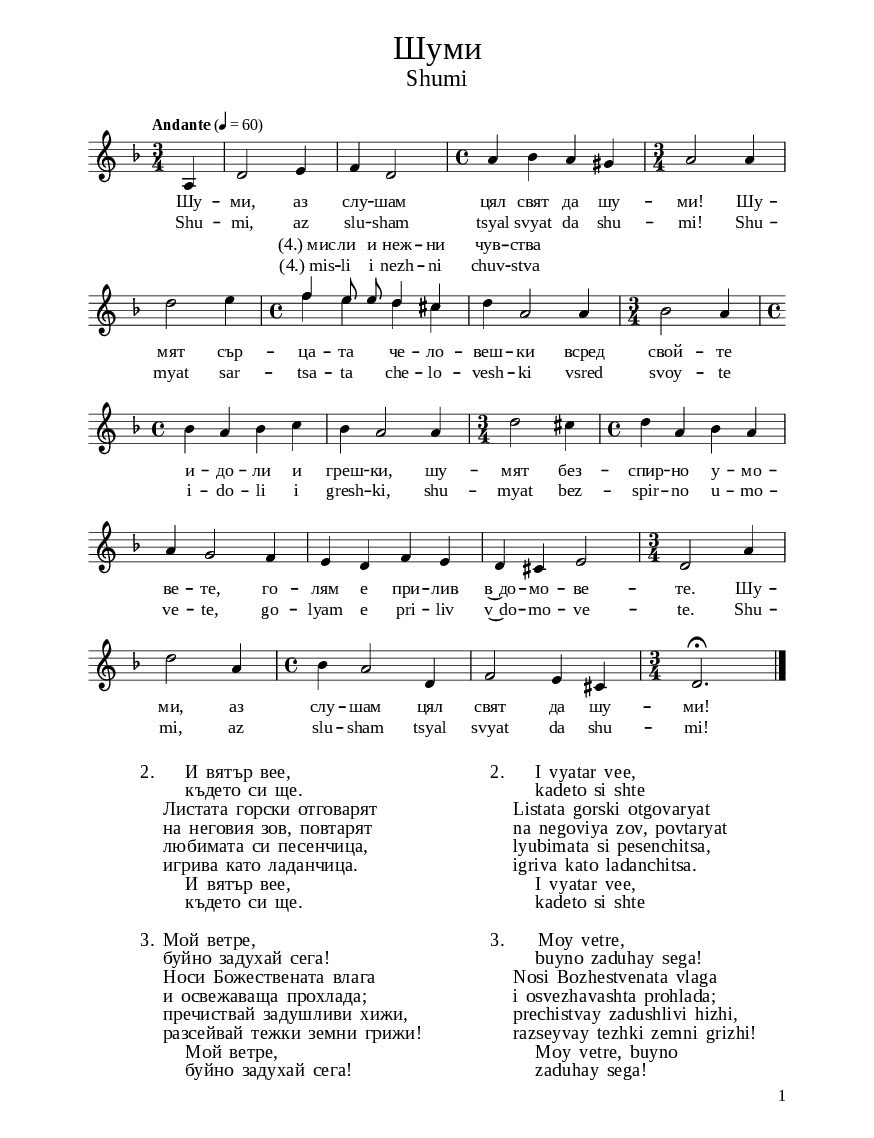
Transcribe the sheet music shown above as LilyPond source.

\version "2.24.0"

% include paper part and global functions
\include "include/globals.ily"

\bookpart {
  \include "include/bookpart-paper.ily"
  \score {
    \include "include/score-layout.ily"

    <<
      \new Lyrics = "tempVoiceLyricsBG" \with {
        % lyrics above a staff should have this override
        \override VerticalAxisGroup.staff-affinity = #DOWN
      }
      \new Lyrics = "tempVoiceLyricsEN" \with {
        \override VerticalAxisGroup.staff-affinity = #DOWN
      }
      \new Voice = "mainVoice" \absolute  {
        \clef treble
        \key d \minor
        \time 3/4
        \tempoFunc "Andante" 4 "60"
        \partial 4
        \autoBeamOff

        a4 | d'2 e'4 | f'4 d'2 | \time 4/4  a'4 bes' a' gis' | \time 3/4  a'2 a'4 \break |
        d''2 e''4 | \time 4/4

        <<
          % now temporary add a second voice
          {
            \voiceTwo % this voice is in the same context as parent
            f''4 e'' d'' cis'' | d''4 \stemUp a'2 \stemNeutral
          }
          \new Voice = "tempVoice" {
            % this is a new voice context
            \voiceOne \autoBeamOff
            f''4 e''8 e'' d''4 cis'' | \hideNotes d''4 \stemDown a'2 \stemNeutral \unHideNotes
          }
        >>
        \oneVoice

        a'4 | \time 3/4  bes'2 a'4 | \break

        \time 4/4  bes'4 a' bes' c'' | bes'4 a'2 a'4 | \time 3/4  d''2 cis''4 | \time 4/4  d''4 a' bes' a' \break |
        a'4 g'2 f'4 |  e'4 d' f' e' | d'4 cis' e'2 | \time 3/4  d'2 a'4 \break |
        d''2 a'4 | \time 4/4  bes'4 a'2 d'4 |  f'2 e'4 cis' | \time 3/4  d'2.\fermata | \bar "|." \break
      }

      \new Lyrics \lyricsto "mainVoice" {
        Шу -- ми,
        аз слу -- шам цял свят да шу -- ми! Шу -- мят
        сър -- ца -- та че -- ло --  веш -- ки всред
        свой -- те и -- до -- ли и греш -- ки, шу -- мят
        без -- спир -- но у -- мо -- ве -- те, го -- лям
        е при -- лив в~до -- мо -- ве -- те. Шу -- ми,
        аз слу -- шам цял свят да шу -- ми!
      }

      \context Lyrics = "tempVoiceLyricsBG" {
        \lyricsto "tempVoice" {
          "(4.) мис" -- ли и неж -- ни чув -- ства
        }
      }

      \new Lyrics \lyricsto "mainVoice" {
        Shu -- mi,
        az slu -- sham tsyal svyat da shu -- mi! Shu -- myat
        sar -- tsa -- ta che -- lo --  vesh -- ki vsred
        svoy -- te i -- do -- li i gresh -- ki, shu -- myat
        bez -- spir -- no u -- mo -- ve -- te, go -- lyam
        e pri -- liv v~do -- mo -- ve -- te. Shu -- mi,
        az slu -- sham tsyal svyat da shu -- mi!
      }

      \context Lyrics = "tempVoiceLyricsEN" {
        \lyricsto "tempVoice" {
          "(4.) mis" -- li i nezh -- ni chuv -- stva
        }
      }

    >>



    \header {
      title = \titleFunc "Шуми" "Shumi"
    }

    \midi{}

  } % score



  \markup \fontsize #+1.7 {
    \hspace #5
    \override #'(baseline-skip . 1.8)
    \column {
      \line {   2.  "   "       И вятър вее, }

      \line {   "   "    "   "       където си ще.}

      \line {   "   "Листата горски отговарят}

      \line {   "   "на неговия зов, повтарят}

      \line {   "   "любимата си песенчица,}

      \line {   "   "игрива като ладанчица.}

      \line {  "   "    "   "И вятър вее, }

      \line {    "   "    "   "където си ще.}


      \line { " " }
      \line {   3. Мой ветре, }

      \line {   "   "     буйно задухай сега!}

      \line {   "   "Носи Божествената влага}

      \line {   "   "и освежаваща прохлада;}

      \line {   "   "пречиствай задушливи хижи,}

      \line {   "   "разсейвай тежки земни грижи!}

      \line {    "   "    "   "Мой ветре, }

      \line {    "   "    "   "буйно задухай сега!}

    }

    \hspace #6
    \override #'(baseline-skip . 1.8)
    \column {
      \line {   2.  "   "       I vyatar vee, }
      \line {   "   "    "   "      kadeto si shte}

      \line {   "   "Listata gorski otgovaryat}

      \line {   "   "na negoviya zov, povtaryat}

      \line {   "   "lyubimata si pesenchitsa,}

      \line {   "   "igriva kato ladanchitsa.}

      \line {   "   "    "   "      I vyatar vee, }
      \line {   "   "    "   "     kadeto si shte}


      \line { " " }
      \line {  3. " " " " Moy vetre, }

      \line {    "   "    "   "buyno zaduhay sega!}

      \line {   "   "Nosi Bozhestvenata vlaga}

      \line {   "   "i osvezhavashta prohlada;}

      \line {   "   "prechistvay zadushlivi hizhi,}

      \line {   "   "razseyvay tezhki zemni grizhi!}

      \line {    "   "    "   "Moy vetre, buyno }

      \line {    "   "    "   "zaduhay sega!}


    } %column
  } % markup

  \pageBreak

  \markup \fontsize #bgCoupletFontSize {
    \hspace #1
    \override #`(baseline-skip . ,bgCoupletBaselineSkip) % affects space between column lines
    \column {




      \line {   4.  "   "        Задухай, ветре, }
      \line {   "   "    "   "         света разведри!}

      \line {   "   "При чисти мисли и нежни чувства}

      \line {   "   "цъфтят Божествени изкуства;}

      \line {   "   "навред да просияе радост,}

      \line {   "   "навред да диша свежа младост.}

      \line {  "   "    "   " Задухай, ветре, }
      \line {   "   "    "   " света избистри}
    }



    \hspace #3
    \override #`(baseline-skip . ,bgCoupletBaselineSkip) % affects space between column lines
    \column {

      \line {   4.  "   "         Zaduhay, vetre, }
      \line {   "   "    "   "         sveta razvedri!}

      \line {   "   "Pri chisti misli i nezhni chuvstva}

      \line {   "   "tsaftyat Bozhestveni izkustva;}

      \line {   "   "navred da prosiyae radost,}

      \line {   "   "navred da disha svezha mladost.}

      \line {  "   "    "   "Zaduhay, vetre, }

      \line {  "   "    "   "sveta izbistri!}


    } %column
  } % markup

  \markup \empty-two

  % include foreign translation(s) of the song
  \version "2.24.0"

\markup \fill-line { \fontsize #deTitleFontSize "Es lärmt" }
\markup \null
\markup \fontsize #deCoupletFontSize {
  \hspace #10
  \override #`(baseline-skip . ,deCoupletBaselineSkip)

  \column {


    \line {   1. Es lärmt, es lärmt, ich höre,}

    \line {   "   "die ganze Welt lärmen! }

    \line {   "   "Die Herzen der Menschen lärmen }

    \line {   "   "zwischen ihren Idolen und Fehlern; }

    \line {   "   "die Gehirne lärmen unaufhörlich. }

    \line {   "   "Es ist eine große Flut in den Häusern. }

    \line {   "   "Es lärmt, ich höre,}

    \line {   "   "die ganze Welt lärmen!}

    \line { " " }
    \line {   2. Und der Wind weht, }

    \line {   "   "wohin er will. }

    \line {   "   "Die Blätter des Waldes antworten }

    \line {   "   "auf seinem Ruf, sie wiederholen ihr Lieblingslied,}

    \line {   "   "spielerisch wie ein tanzendes Mädchen.}

    \line {   "   "Und der Wind weht, }

    \line {   "   "wohin er will.}

    \line { " " }

    \line {   3. Oh, mein Wind, }

    \line {   "   "wehe nun stark! }

    \line {   "   "Bringe die göttliche Feuchtigkeit}

    \line {   "   "und die belebende Frische, }

    \line {   "   "reinige die stickigen Hütten}

    \line {   "   "und zerstreue die schweren menschlichen Sorgen!}

    \line {   "   "Oh, mein Wind,}

    \line {   "   "wehe nun stark!}

    \line { " " }
    \line {   4. Wehe, Wind, }

    \line {   "   "muntere die Welt auf! }

    \line {   "   "Bei reinen Gedanken und zärtlichen Gefühlen }

    \line {   "   "erblühen die göttlichen Künste;}

    \line {   "   "möge überall Freude erstrahlen}

    \line {   "   "und die frische Jugend aufatmen! }

    \line {   "   "Wehe, Wind, }

    \line {   "   "kläre die Welt!}

    \line { " " }
    \line { "   " \italic { Refrain } ... }
  }
}



} % bookpart
